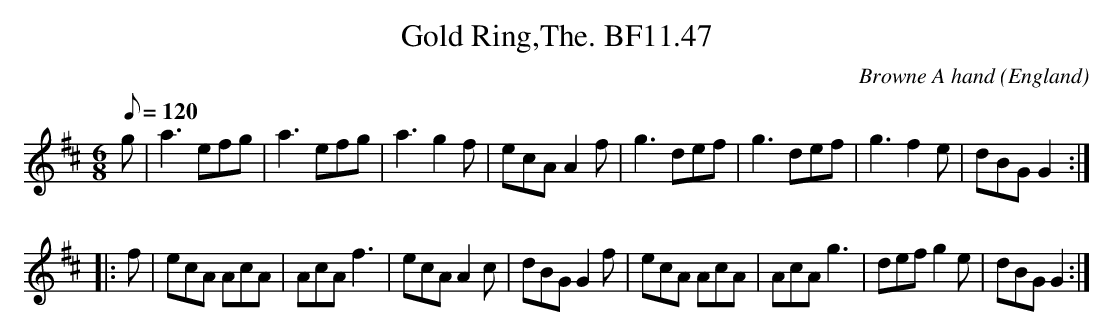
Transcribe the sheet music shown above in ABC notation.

X:1
T:Gold Ring,The. BF11.47
M:6/8
Q:120
C:Browne A hand
O:England
K:D
g|a3efg|a3efg|a3g2f|ecA A2f|
g3def|g3def|g3f2e|dBGG2::!
f|ecA AcA|AcAf3|ecAA2c|dBGG2f|
ecA AcA|AcAg3|defg2e|dBGG2:|]
